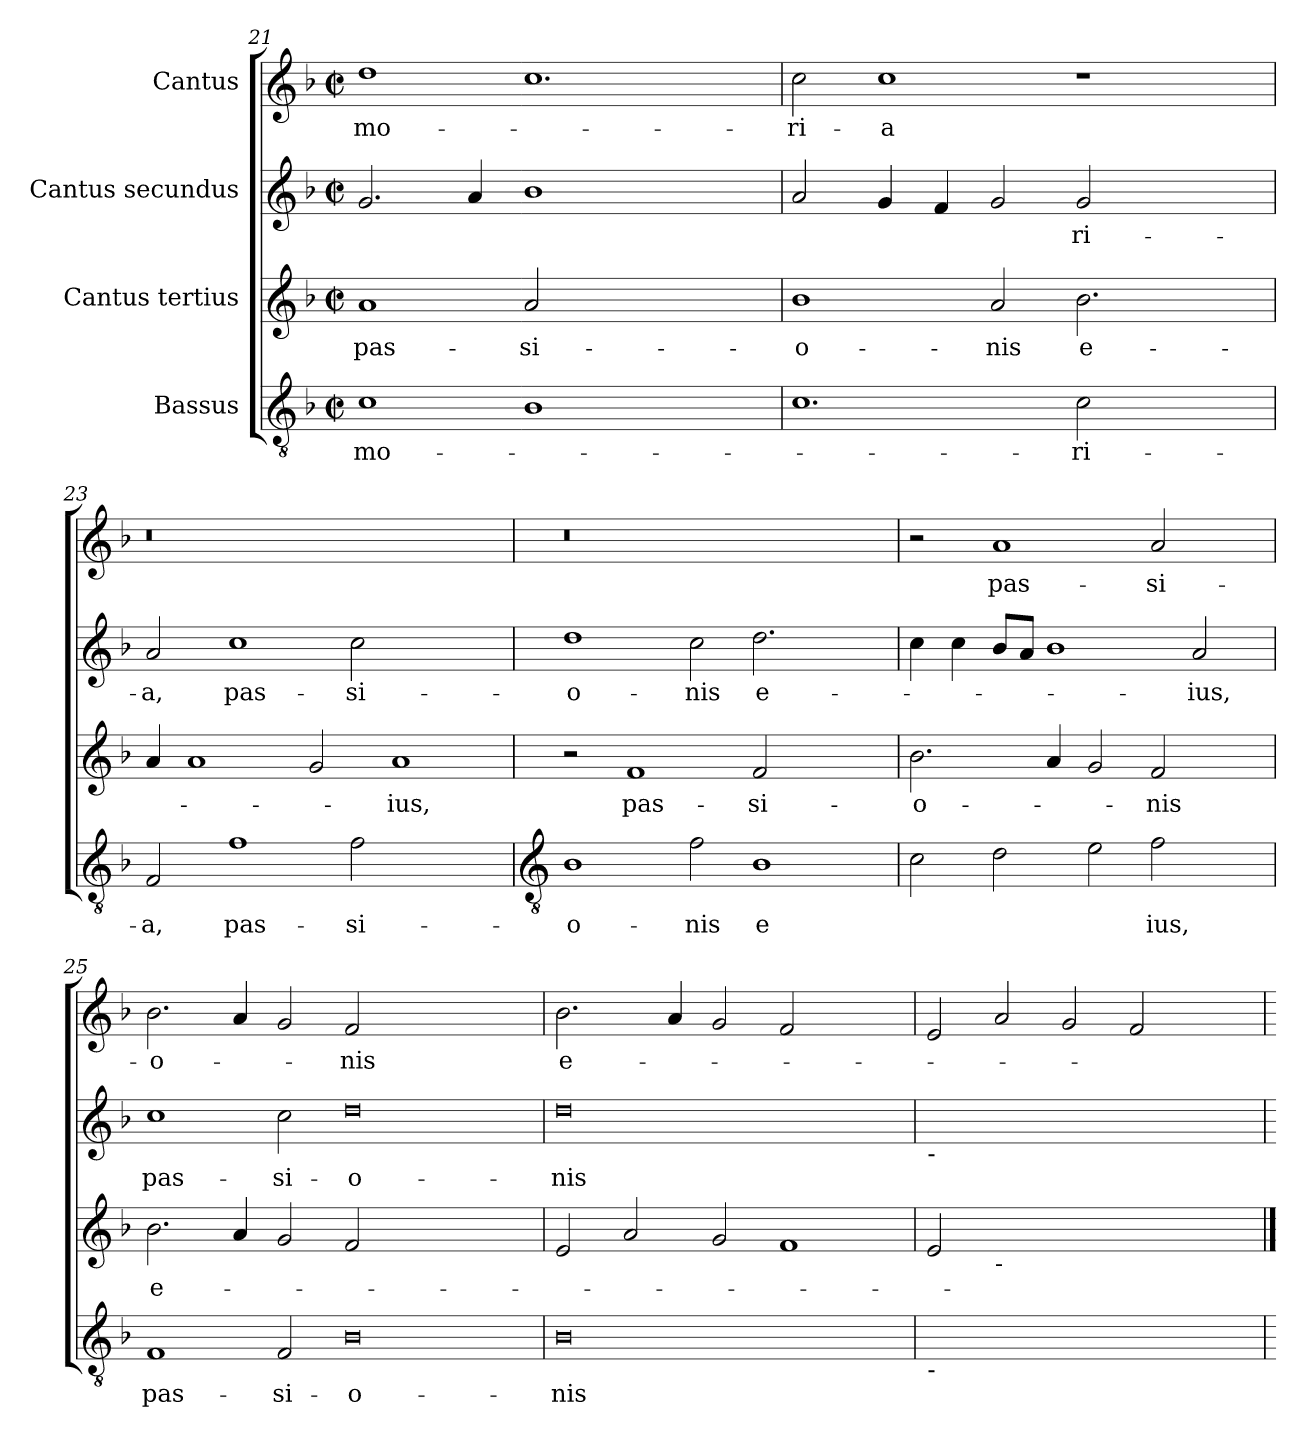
**kern	**text	**kern	**text	**kern	**text	**kern	**text
*part4	*part4	*part3	*part3	*part2	*part2	*part1	*part1
*staff4	*staff4	*staff3	*staff3	*staff2	*staff2	*staff1	*staff1
*I"Bassus	*	*I"Cantus tertius	*	*I"Cantus secundus	*	*I"Cantus	*
*clefGv2	*	*clefG2	*	*clefG2	*	*clefG2	*
*k[b-]	*	*k[b-]	*	*k[b-]	*	*k[b-]	*
*F:	*	*F:	*	*F:	*	*F:	*
*M4/2	*	*M4/2	*	*M4/2	*	*M4/2	*
*met(c|)	*	*met(c|)	*	*met(c|)	*	*met(c|)	*
=21	=21	=21	=21	=21	=21	=21	=21
!	!LO:LY:b	!	!LO:LY:b	!	!	!	!LO:LY:b
*	*	*^	*	*	*	*	*
1c	-mo-	1a	1ryy	pas-	2.g	.	1dd	-mo-
.	.	.	.	.	4a	.	.	.
!	!	!	!	!LO:LY:b	!	!	!	!
1B-	.	2a	1.ryy	-si-	1b-	.	1.cc	.
.	.	1ryy	.	.	.	.	.	.
2ryy	.	.	.	.	2ryy	.	.	.
*	*	*v	*v	*	*	*	*	*
!!LO:LB:g=z
=22	=22	=22	=22	=22	=22	=22	=22
!	!	!	!LO:LY:b	!	!	!	!LO:LY:b
1.c	.	1b-	-o-	2a	.	2cc	-ri-
!	!	!	!	!	!	!	!LO:LY:b
.	.	.	.	4g	.	1cc	-a
.	.	.	.	4f	.	.	.
!	!	!	!LO:LY:b	!	!	!	!
.	.	2a	-nis	2g	.	.	.
!	!LO:LY:b	!	!LO:LY:b	!	!LO:LY:b	!	!
2c	-ri-	2.b-	e-	2g	-ri-	1r	.
2ryy	.	.	.	2ryy	.	.	.
.	.	4ryy	.	.	.	.	.
!!LO:LB:g=z
=23	=23	=23	=23	=23	=23	=23	=23
!	!LO:LY:b	!	!	!	!LO:LY:b	!	!
2F	-a,	4a	.	2a	-a,	0r	.
.	.	1a	.	.	.	.	.
!	!LO:LY:b	!	!	!	!LO:LY:b	!	!
1f	pas-	.	.	1cc	pas-	.	.
.	.	2g	.	.	.	.	.
!	!LO:LY:b	!	!	!	!LO:LY:b	!	!
2f	-si-	.	.	2cc	-si-	.	.
!	!	!	!LO:LY:b	!	!	!	!
.	.	1a	-ius,	.	.	.	.
2.ryy	.	.	.	2.ryy	.	2.ryy	.
!!LO:LB:g=z
=23A	=23A	=23A	=23A	=23A	=23A	=23A	=23A
*clefGv2	*	*	*	*	*	*	*
!	!LO:LY:b	!	!	!	!LO:LY:b	!	!
*^	*	*	*	*	*	*	*
1B-	1ryy	-o-	2r	.	1dd	-o-	0r	.
!	!	!	!	!LO:LY:b	!	!	!	!
.	.	.	1f	pas-	.	.	.	.
!	!	!LO:LY:b	!	!	!	!LO:LY:b	!	!
2f	2ryy	-nis	.	.	2cc	-nis	.	.
!	!	!LO:LY:b	!	!LO:LY:b	!	!LO:LY:b	!	!
1B-	2ryy	e	2f	-si-	2.dd	e-	.	.
.	2ryy	.	2ryy	.	.	.	2ryy	.
.	.	.	.	.	4ryy	.	.	.
=24A	=24A	=24A	=24A	=24A	=24A	=24A	=24A	=24A
!	!	!	!	!LO:LY:b	!	!	!	!
2c	4ryy	.	2.b-	-o-	4cc	.	2r	.
.	0ryy	.	.	.	4cc	.	.	.
!	!	!	!	!	!	!	!	!LO:LY:b
2d	.	.	.	.	8b-L	.	1a	pas-
.	.	.	.	.	8aJ	.	.	.
.	.	.	4a	.	1b-	.	.	.
2e	.	.	2g	.	.	.	.	.
!	!	!LO:LY:b	!	!LO:LY:b	!	!	!	!LO:LY:b
2f	.	ius,	2f	-nis	.	.	2a	-si-
!	!	!	!	!	!	!LO:LY:b	!	!
.	.	.	.	.	2a	-ius,	.	.
4ryy	.	.	4ryy	.	.	.	4ryy	.
=25A	=25A	=25A	=25A	=25A	=25A	=25A	=25A	=25A
!	!	!LO:LY:b	!	!LO:LY:b	!	!LO:LY:b	!	!LO:LY:b
1F	2%7ryy	pas-	2.b-	e-	1cc	pas-	2.b-	-o-
.	.	.	4a	.	.	.	4a	.
!	!	!LO:LY:b	!	!	!	!LO:LY:b	!	!
2F	.	-si-	2g	.	2cc	-si-	2g	.
!	!	!LO:LY:b	!	!	!	!LO:LY:b	!	!LO:LY:b
0B-	.	-o-	2f	.	0dd	-o-	2f	-nis
.	.	.	1.ryy	.	.	.	1.ryy	.
=26A	=26A	=26A	=26A	=26A	=26A	=26A	=26A	=26A
!	!	!LO:LY:b	!	!	!	!LO:LY:b	!	!LO:LY:b
0B-	2ryy	-nis	2e	.	0dd	-nis	2.b-	e-
.	0ryy	.	2a	.	.	.	.	.
.	.	.	.	.	.	.	4a	.
.	.	.	2g	.	.	.	2g	.
.	.	.	1f	.	.	.	2f	.
2ryy	.	.	.	.	2ryy	.	2ryy	.
=27A	=27A	=27A	=27A	=27A	=27A	=27A	=27A	=27A
!	!	!	!	!	!LO:TX:b:t=-	!	!	!
!LO:TX:b:t=-	!	!	!	!	!	!	!	!
!	!	!LO:LY:b	!	!	!	!LO:LY:b	!	!
[0cyy	2ryy	e-	2e	.	[0ccyy	e-	2e	.
!	!	!	!LO:TX:b:t=-	!	!	!	!	!
!	!	!	!	!LO:LY:b	!	!	!	!
.	0ryy	.	0fyy	-ius.	.	.	2a	.
.	.	.	.	.	.	.	2g	.
.	.	.	.	.	.	.	2f	.
2ryy	.	.	.	.	2ryy	.	2ryy	.
*v	*v	*	*	*	*	*	*	*
=	=	==	=	=	=	=	=
*-	*-	*-	*-	*-	*-	*-	*-
